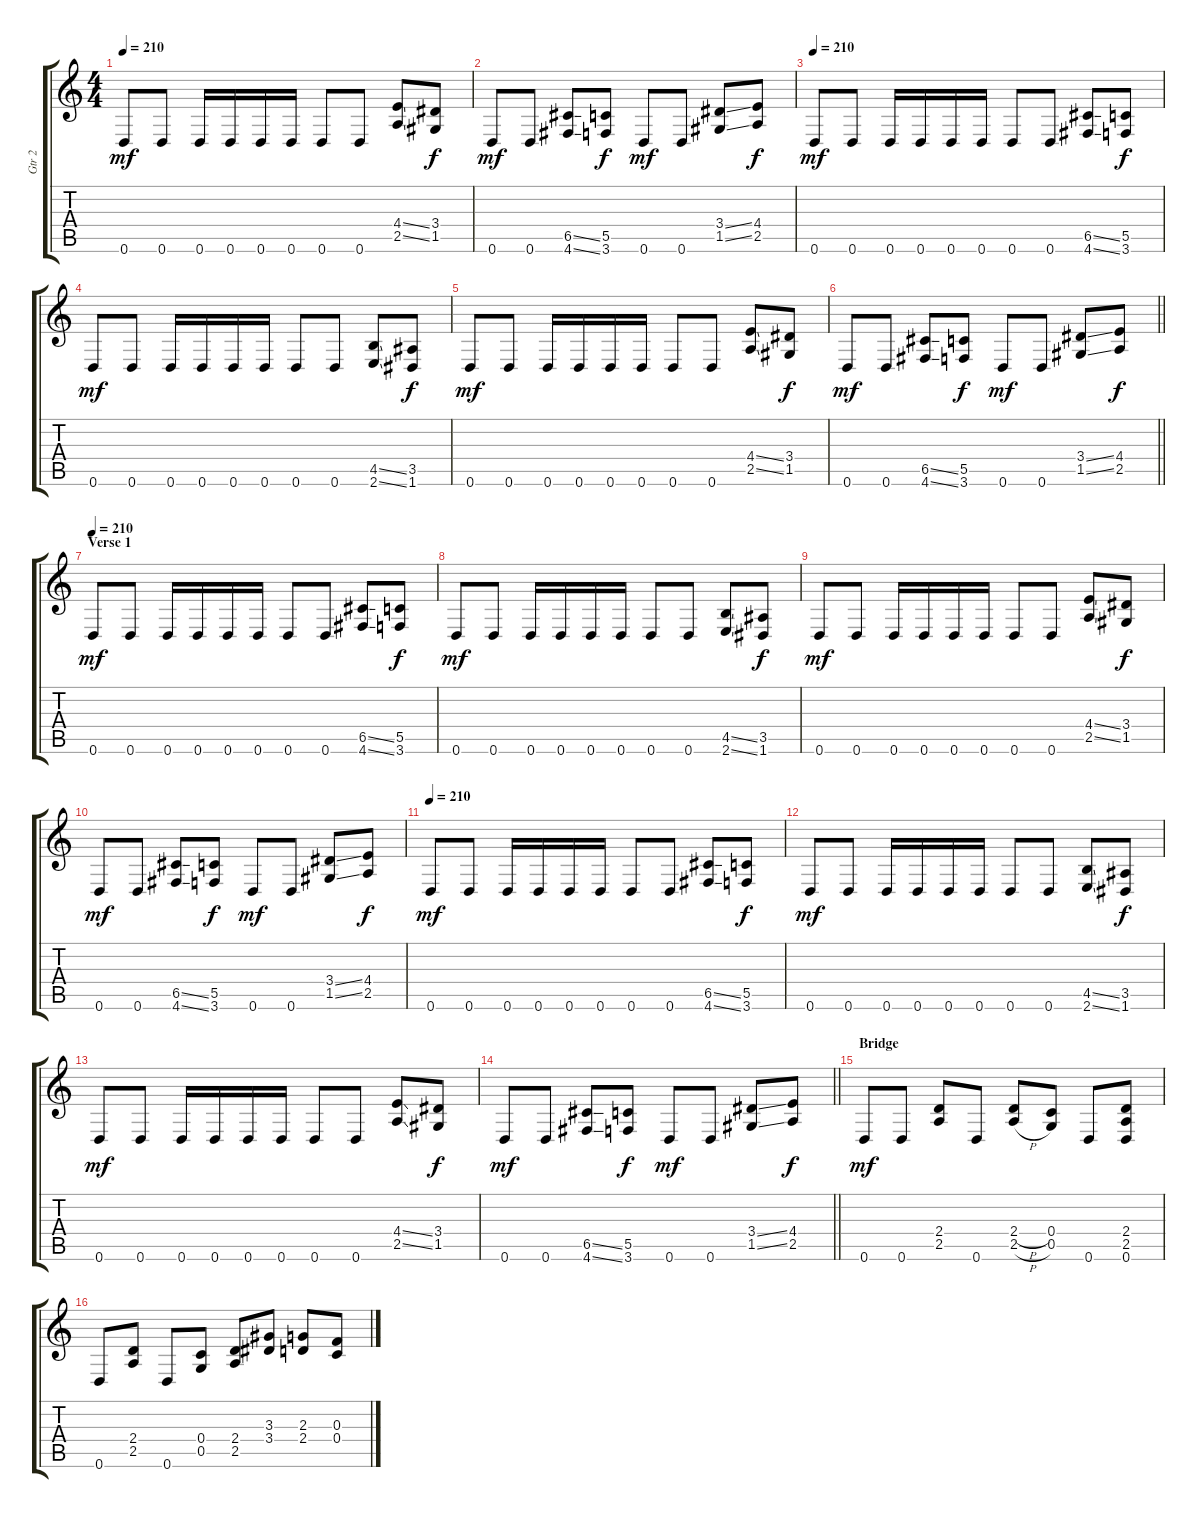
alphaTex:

\track ("Gtr 2" "Gtr 2") {instrument distortionguitar}
\staff {score tabs}
\tuning (D4 A3 F3 C3 G2 D2) {hide}
\ts (4 4)
\tempo 210
\clef g2
\ks c
0.6.8{dy mf} 0.6.8 0.6.16 0.6.16 0.6.16 0.6.16 0.6.8 0.6.8 (4.4{ss} 2.5{ss}).8 (3.4 1.5).8{dy f} |
0.6.8{dy mf} 0.6.8 (6.5{ss} 4.6{ss}).8 (5.5 3.6).8{dy f} 0.6.8{dy mf} 0.6.8 (3.4{ss} 1.5{ss}).8 (4.4 2.5).8{dy f} |
\tempo 210
0.6.8{dy mf} 0.6.8 0.6.16 0.6.16 0.6.16 0.6.16 0.6.8 0.6.8 (6.5{ss} 4.6{ss}).8 (5.5 3.6).8{dy f} |
0.6.8{dy mf} 0.6.8 0.6.16 0.6.16 0.6.16 0.6.16 0.6.8 0.6.8 (4.5{ss} 2.6{ss}).8 (3.5 1.6).8{dy f} |
0.6.8{dy mf} 0.6.8 0.6.16 0.6.16 0.6.16 0.6.16 0.6.8 0.6.8 (4.4{ss} 2.5{ss}).8 (3.4 1.5).8{dy f} |
\barLineRight lightlight
0.6.8{dy mf} 0.6.8 (6.5{ss} 4.6{ss}).8 (5.5 3.6).8{dy f} 0.6.8{dy mf} 0.6.8 (3.4{ss} 1.5{ss}).8 (4.4 2.5).8{dy f} |
\section ("" "Verse 1")
\tempo 210
0.6.8{dy mf} 0.6.8 0.6.16 0.6.16 0.6.16 0.6.16 0.6.8 0.6.8 (6.5{ss} 4.6{ss}).8 (5.5 3.6).8{dy f} |
0.6.8{dy mf} 0.6.8 0.6.16 0.6.16 0.6.16 0.6.16 0.6.8 0.6.8 (4.5{ss} 2.6{ss}).8 (3.5 1.6).8{dy f} |
0.6.8{dy mf} 0.6.8 0.6.16 0.6.16 0.6.16 0.6.16 0.6.8 0.6.8 (4.4{ss} 2.5{ss}).8 (3.4 1.5).8{dy f} |
0.6.8{dy mf} 0.6.8 (6.5{ss} 4.6{ss}).8 (5.5 3.6).8{dy f} 0.6.8{dy mf} 0.6.8 (3.4{ss} 1.5{ss}).8 (4.4 2.5).8{dy f} |
\tempo 210
0.6.8{dy mf} 0.6.8 0.6.16 0.6.16 0.6.16 0.6.16 0.6.8 0.6.8 (6.5{ss} 4.6{ss}).8 (5.5 3.6).8{dy f} |
0.6.8{dy mf} 0.6.8 0.6.16 0.6.16 0.6.16 0.6.16 0.6.8 0.6.8 (4.5{ss} 2.6{ss}).8 (3.5 1.6).8{dy f} |
0.6.8{dy mf} 0.6.8 0.6.16 0.6.16 0.6.16 0.6.16 0.6.8 0.6.8 (4.4{ss} 2.5{ss}).8 (3.4 1.5).8{dy f} |
\barLineRight lightlight
0.6.8{dy mf} 0.6.8 (6.5{ss} 4.6{ss}).8 (5.5 3.6).8{dy f} 0.6.8{dy mf} 0.6.8 (3.4{ss} 1.5{ss}).8 (4.4 2.5).8{dy f} |
\section ("" "Bridge")
0.6.8{dy mf} 0.6.8 (2.4 2.5).8 0.6.8 (2.4{h} 2.5{h}).8 (0.4 0.5).8 0.6.8 (2.4 2.5 0.6).8 |
0.6.8 (2.4 2.5).8 0.6.8 (0.4 0.5).8 (2.4 2.5).8 (3.3 3.4).8 (2.3 2.4).8 (0.3 0.4).8
